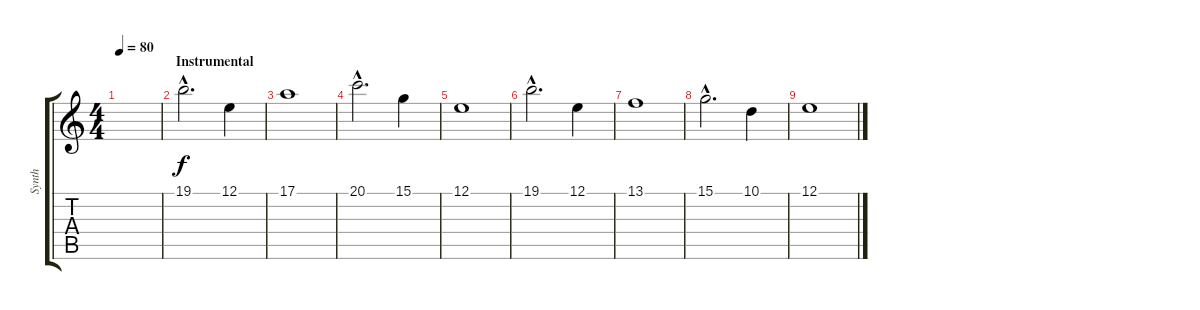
\track ("Synth" "Synth") {instrument fx6goblins}
\staff {score tabs}
\tuning (E4 B3 G3 D3 A2 E2) {hide}
\ts (4 4)
\tempo 80
\clef g2
\ks c
|
\section ("" "Instrumental")
19.1{hac}.2{d} 12.1.4 |
17.1.1 |
20.1{hac}.2{d} 15.1.4 |
12.1.1 |
19.1{hac}.2{d} 12.1.4 |
13.1.1 |
15.1{hac}.2{d} 10.1.4 |
12.1.1
